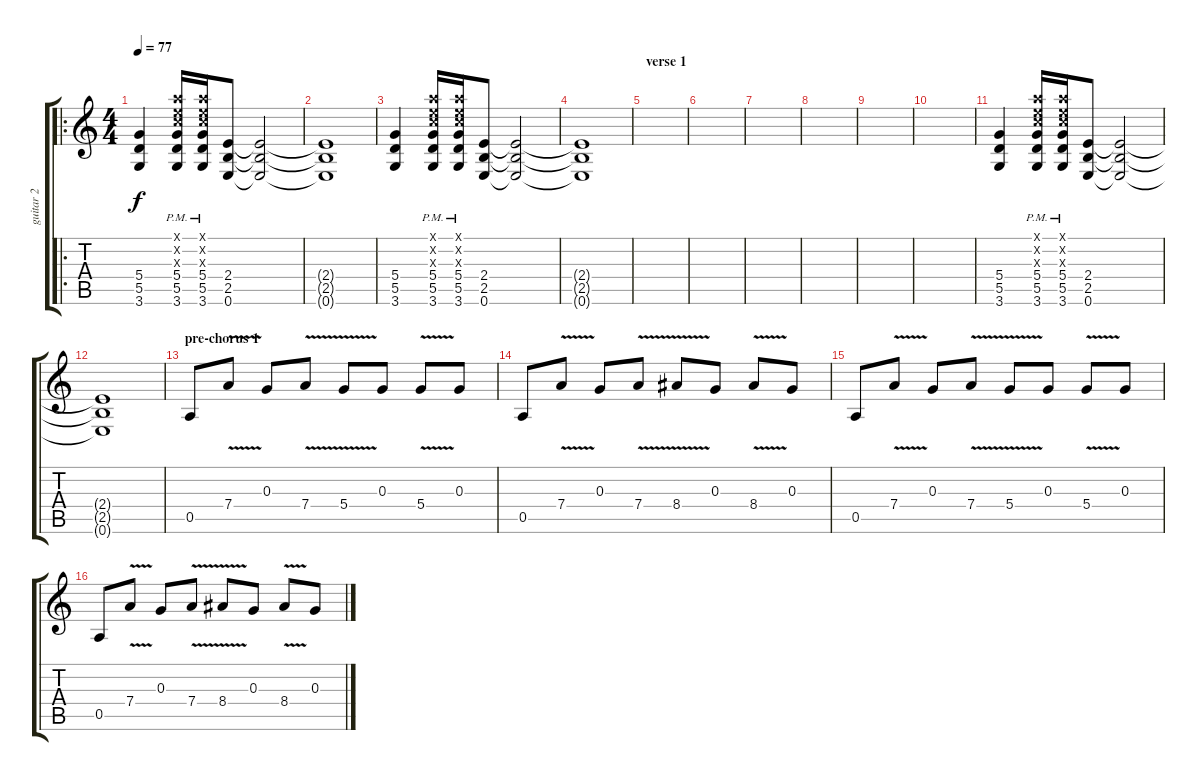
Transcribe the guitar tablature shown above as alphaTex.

\track ("guitar 2" "guitar 2") {instrument overdrivenguitar}
\staff {score tabs}
\tuning (E4 B3 G3 D3 A2 E2) {hide}
\ro
\ts (4 4)
\tempo 77
\clef g2
\ks c
(5.4 5.5 3.6).4{dy f instrument overdrivenguitar} (5.1{x} 5.2{x} 5.3{x} 5.4 5.5 3.6{pm}).16 (5.1{x} 5.2{x} 5.3{x} 5.4 5.5 3.6{pm}).16 (2.4 2.5 0.6).8 (2.4{t} 2.5{t} 0.6{t}).2 |
(2.4{t} 2.5{t} 0.6{t}).1 |
(5.4 5.5 3.6).4 (5.1{x} 5.2{x} 5.3{x} 5.4 5.5 3.6{pm}).16 (5.1{x} 5.2{x} 5.3{x} 5.4 5.5 3.6{pm}).16 (2.4 2.5 0.6).8 (2.4{t} 2.5{t} 0.6{t}).2 |
(2.4{t} 2.5{t} 0.6{t}).1 |
\section ("" "verse 1")
|
|
|
|
|
|
(5.4 5.5 3.6).4 (5.1{x} 5.2{x} 5.3{x} 5.4 5.5 3.6{pm}).16 (5.1{x} 5.2{x} 5.3{x} 5.4 5.5 3.6{pm}).16 (2.4 2.5 0.6).8 (2.4{t} 2.5{t} 0.6{t}).2 |
(2.4{t} 2.5{t} 0.6{t}).1 |
\section ("" "pre-chorus 1")
0.5.8 7.4{v}.8 0.3.8 7.4{v}.8 5.4{v}.8 0.3.8 5.4{v}.8 0.3.8 |
0.5.8 7.4{v}.8 0.3.8 7.4{v}.8 8.4{v}.8 0.3.8 8.4{v}.8 0.3.8 |
0.5.8 7.4{v}.8 0.3.8 7.4{v}.8 5.4{v}.8 0.3.8 5.4{v}.8 0.3.8 |
0.5.8 7.4{v}.8 0.3.8 7.4{v}.8 8.4{v}.8 0.3.8 8.4{v}.8 0.3.8
